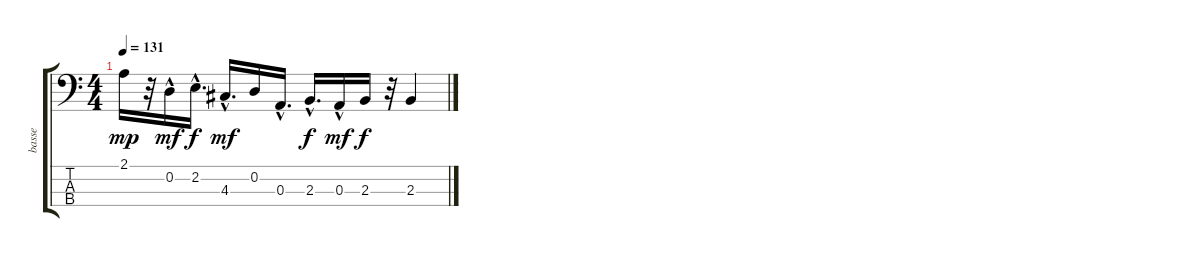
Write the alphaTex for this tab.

\track ("basse" "basse") {instrument acousticbass}
\staff {score tabs}
\tuning (G2 D2 A1 E1) {hide}
\ts (4 4)
\tempo 131
\clef f4
\ks c
2.1.16{dy mp} r.32 0.2{hac}.16{dy mf} 2.2{hac}.16{d dy f} 4.3{hac}.16{d dy mf} 0.2.16 0.3{hac}.16{d} 2.3{hac}.16{d dy f} 0.3{hac}.16{dy mf} 2.3.16{dy f} r.32 2.3.4
